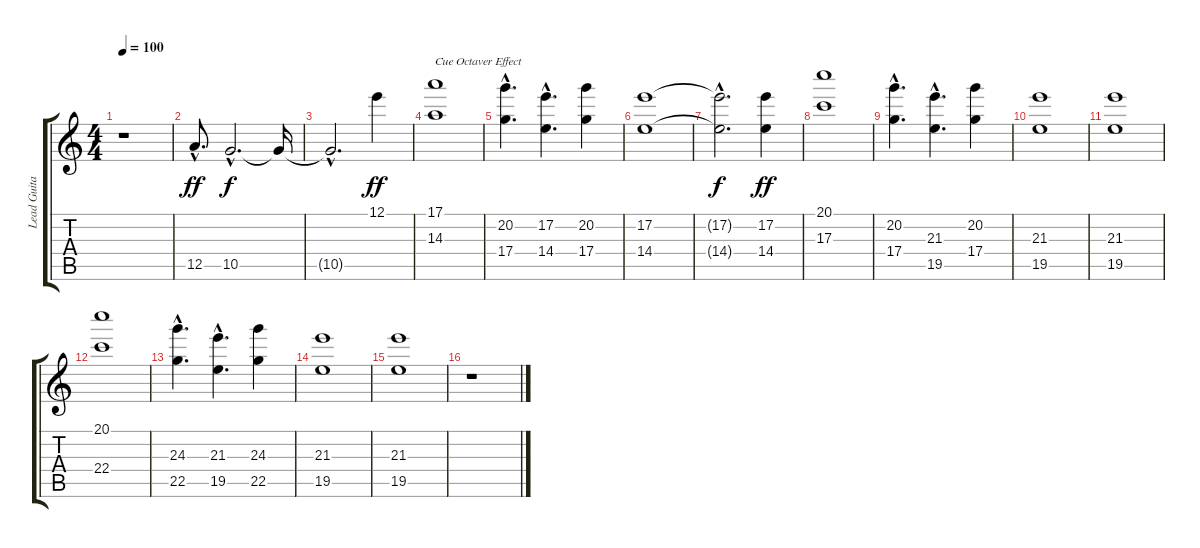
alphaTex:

\track ("Lead Guitar" "Lead Guita") {instrument distortionguitar}
\staff {score tabs}
\tuning (E4 B3 G3 D3 A2 E2) {hide}
\ts (4 4)
\tempo 100
\clef g2
\ks c
r.1{dy ff} |
12.5{hac}.8{d} 10.5{hac}.2{d dy f} 10.5{t}.16 |
10.5{hac t}.2{d} 12.1.4{dy ff} |
(17.1 14.3).1{txt "Cue Octaver Effect"} |
(20.2{hac} 17.4{hac}).4{d} (17.2{hac} 14.4{hac}).4{d} (20.2 17.4).4 |
(17.2 14.4).1 |
(17.2{hac t} 14.4{hac t}).2{d dy f} (17.2 14.4).4{dy ff} |
(20.1 17.3).1 |
(20.2{hac} 17.4{hac}).4{d} (21.3{hac} 19.5{hac}).4{d} (20.2 17.4).4 |
(21.3 19.5).1 |
(21.3 19.5).1 |
(20.1 22.4).1 |
(24.3{hac} 22.5{hac}).4{d} (21.3{hac} 19.5{hac}).4{d} (24.3 22.5).4 |
(21.3 19.5).1 |
(21.3 19.5).1 |
r.1
